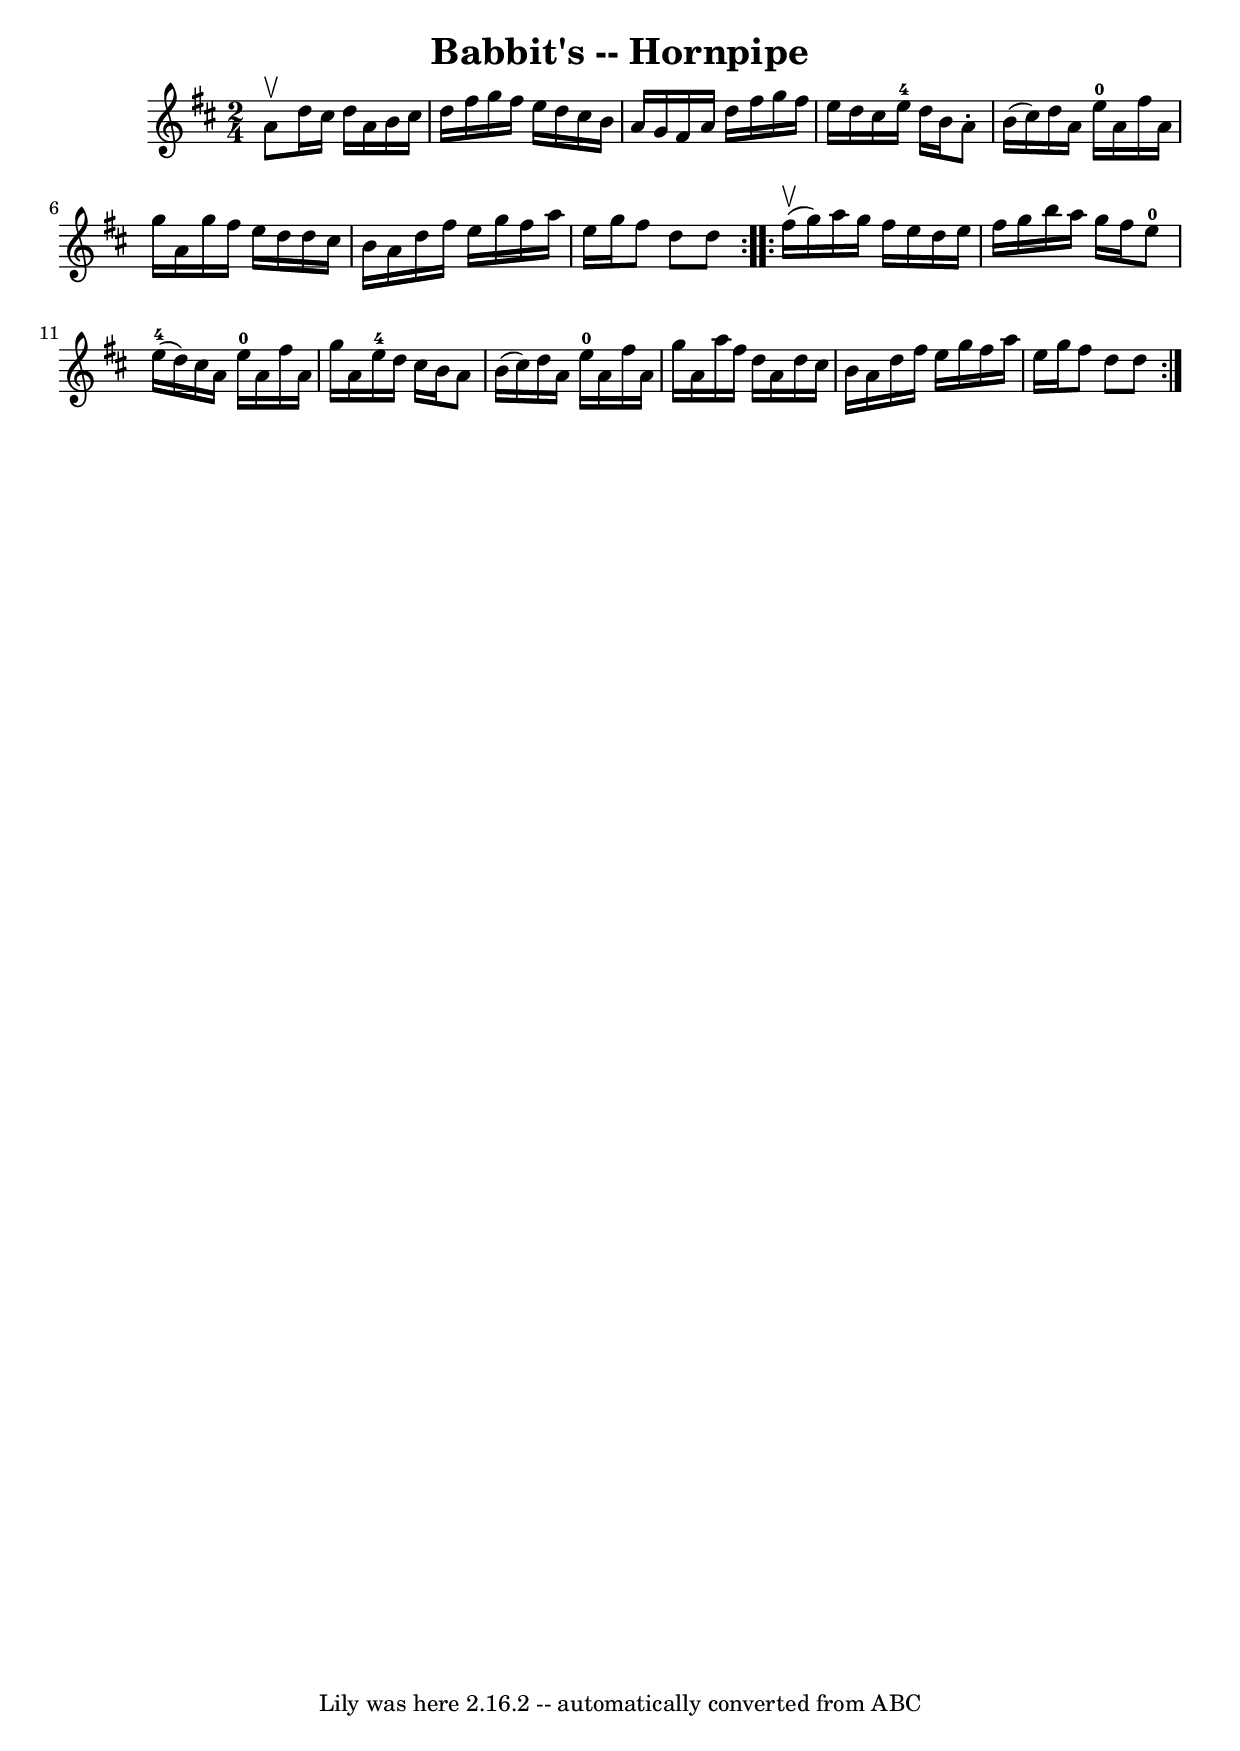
\version "2.16.2"
\include "Mammoth.ily"
\header {
  %% book = "Cole's 1000 Fiddle Tunes"
  crossRefNumber = "1"
  footnotes = ""
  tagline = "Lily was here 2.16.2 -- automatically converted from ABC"
  title = "Babbit's -- Hornpipe"

}
voicedefault =  {



  \repeat volta 2 {

    \time 2/4 
    \key d \major
 a'8^\upbow |
    d''16 cis''16 d''16    
    a'16 b'16 cis''16 d''16 fis''16  |
    g''16 fis''16    
    e''16 d''16 cis''16 b'16 a'16 g'16  |
    fis'16 a'16    
    d''16 fis''16 g''16 fis''16 e''16 d''16  |
    cis''16    
    e''16-4 d''16 b'16 a'8 -. b'16 (cis''16) |
    d''16  
    a'16 e''16-0 a'16 fis''16 a'16 g''16 a'16  |
    
    g''16 fis''16 e''16 d''16 d''16 cis''16 b'16 a'16  
    |
    d''16 fis''16 e''16 g''16 fis''16 a''16 e''16    
    g''16  |
    fis''8 d''8 d''8  
  }     
  \repeat volta 2 {
    fis''16 
    (^\upbow g''16) |
    a''16 g''16 fis''16 e''16 d''16    
    e''16 fis''16 g''16  |
    b''16 a''16 g''16 fis''16      
    e''8-0 e''16-4(d''16) |
    cis''16 a'16 e''16 
    -0 a'16 fis''16 a'16 g''16 a'16  |
    e''16-4 d''16  
    cis''16 b'16 a'8 b'16 (cis''16) |
    d''16 a'16    
    e''16-0 a'16 fis''16 a'16 g''16 a'16  |
    a''16    
    fis''16 d''16 a'16 d''16 cis''16 b'16 a'16  |
    d''16  
    fis''16 e''16 g''16 fis''16 a''16 e''16 g''16  |
    
    fis''8 d''8 d''8  
  }   

}

\score{
  <<

    \context Staff="default"
    {
      \voicedefault 
      
    }

  >>
  \layout {
    
  }
  \midi {
  }

}
